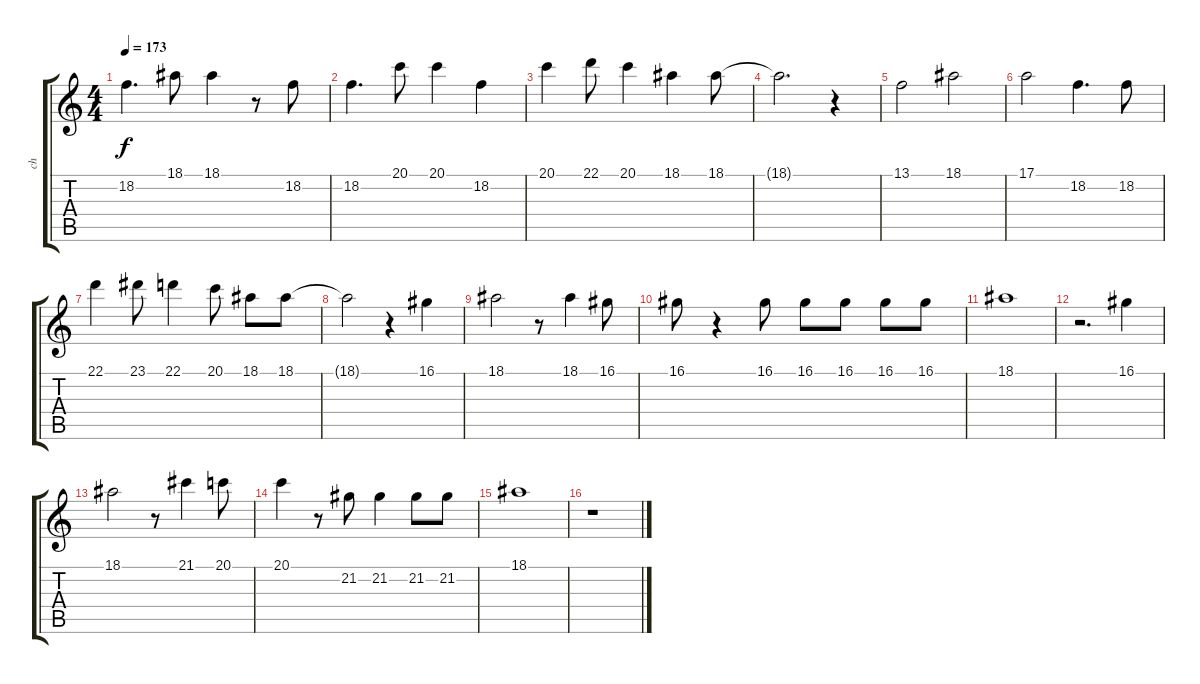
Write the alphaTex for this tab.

\track ("ch" "ch") {instrument lead1square}
\staff {score tabs}
\tuning (E4 B3 G3 D3 A2 E2) {hide}
\ts (4 4)
\tempo 173
\clef g2
\ks c
18.2.4{d dy f} 18.1.8 18.1.4 r.8 18.2.8 |
18.2.4{d} 20.1.8 20.1.4 18.2.4 |
20.1.4 22.1.8 20.1.4 18.1.4 18.1.8 |
18.1{t}.2{d} r.4 |
13.1.2 18.1.2 |
17.1.2 18.2.4{d} 18.2.8 |
22.1.4 23.1.8 22.1.4 20.1.8 18.1.8 18.1.8 |
18.1{t}.2 r.4 16.1.4 |
18.1.2 r.8 18.1.4 16.1.8 |
16.1.8 r.4 16.1.8 16.1.8 16.1.8 16.1.8 16.1.8 |
18.1.1 |
r.2{d} 16.1.4 |
18.1.2 r.8 21.1.4 20.1.8 |
20.1.4 r.8 21.2.8 21.2.4 21.2.8 21.2.8 |
18.1.1 |
r.1
